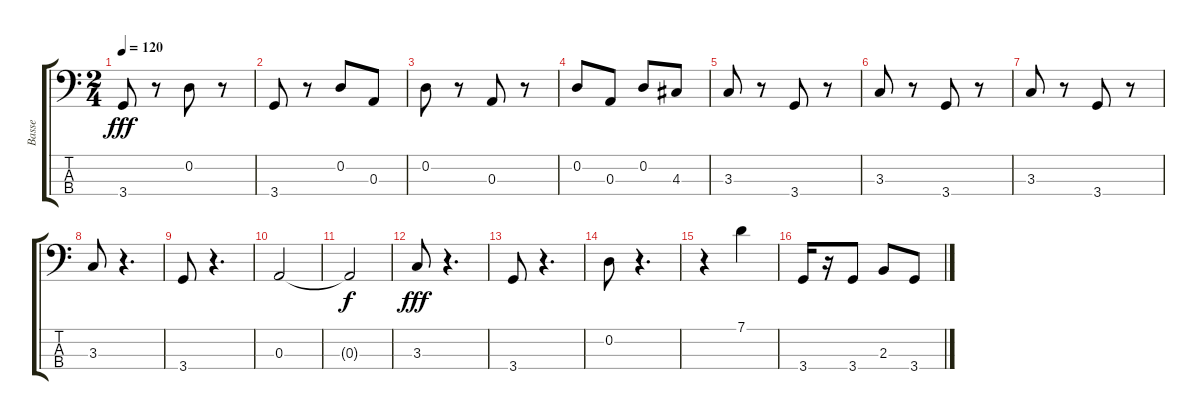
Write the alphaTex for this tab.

\track ("Basse" "Basse") {instrument electricbassfinger}
\staff {score tabs}
\tuning (G2 D2 A1 E1) {hide}
\ts (2 4)
\tempo 120
\clef f4
\ks c
3.4.8{dy fff} r.8 0.2.8 r.8 |
3.4.8 r.8 0.2.8 0.3.8 |
0.2.8 r.8 0.3.8 r.8 |
0.2.8 0.3.8 0.2.8 4.3.8 |
3.3.8 r.8 3.4.8 r.8 |
3.3.8 r.8 3.4.8 r.8 |
3.3.8 r.8 3.4.8 r.8 |
3.3.8 r.4{d} |
3.4.8 r.4{d} |
0.3.2 |
0.3{t}.2{dy f} |
3.3.8{dy fff} r.4{d} |
3.4.8 r.4{d} |
0.2.8 r.4{d} |
r.4 7.1.4 |
3.4.16 r.16 3.4.8 2.3.8 3.4.8
